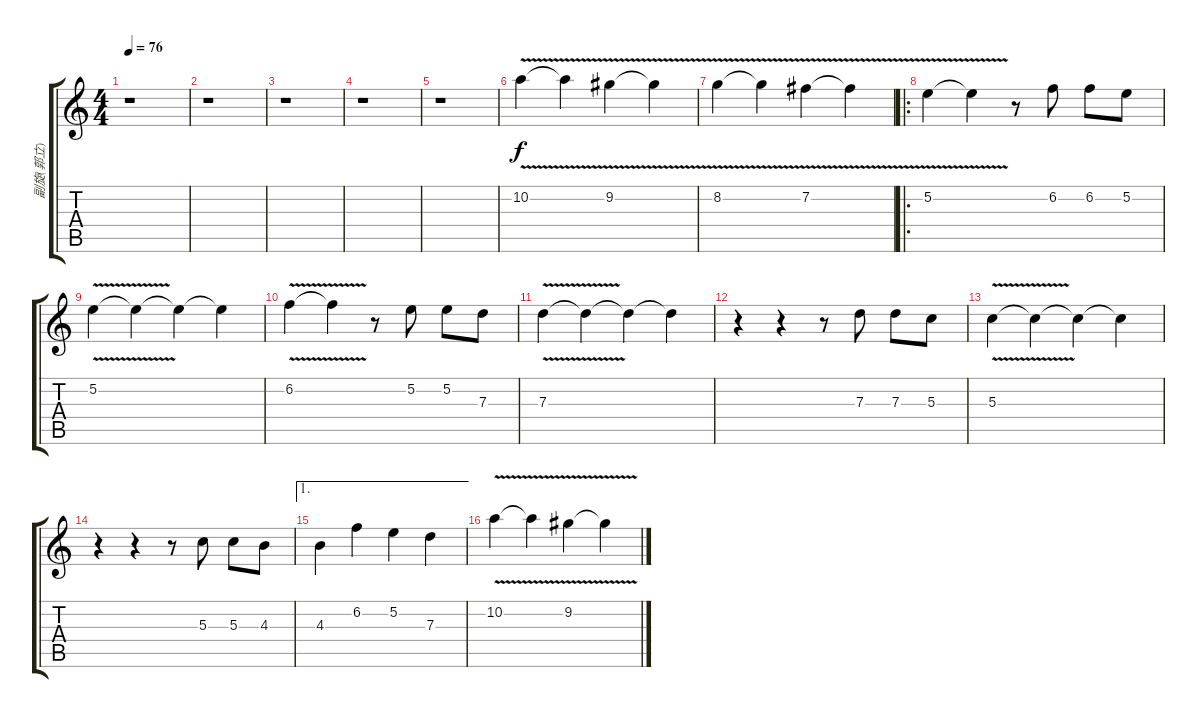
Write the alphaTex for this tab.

\track ("副旋(郭立)" "副旋(郭立)") {instrument acousticguitarnylon}
\staff {score tabs}
\tuning (E4 B3 G3 D3 A2 E2) {hide}
\ts (4 4)
\tempo 76
\clef g2
\ks c
r.1{dy f instrument acousticguitarnylon} |
r.1 |
r.1 |
r.1 |
r.1 |
10.2{v}.4 10.2{t}.4 9.2{v}.4 9.2{t}.4 |
8.2{v}.4 8.2{t}.4 7.2{v}.4 7.2{t}.4 |
\ro
5.2{v}.4 5.2{t}.4 r.8 6.2.8 6.2.8 5.2.8 |
5.2{v}.4 5.2{t}.4 5.2{t}.4 5.2{t}.4 |
6.2{v}.4 6.2{t}.4 r.8 5.2.8 5.2.8 7.3.8 |
7.3{v}.4 7.3{t}.4 7.3{t}.4 7.3{t}.4 |
r.4 r.4 r.8 7.3.8 7.3.8 5.3.8 |
5.3{v}.4 5.3{t}.4 5.3{t}.4 5.3{t}.4 |
r.4 r.4 r.8 5.3.8 5.3.8 4.3.8 |
\ae 1
4.3.4 6.2.4 5.2.4 7.3.4 |
10.2{v}.4 10.2{t}.4 9.2{v}.4 9.2{t}.4
